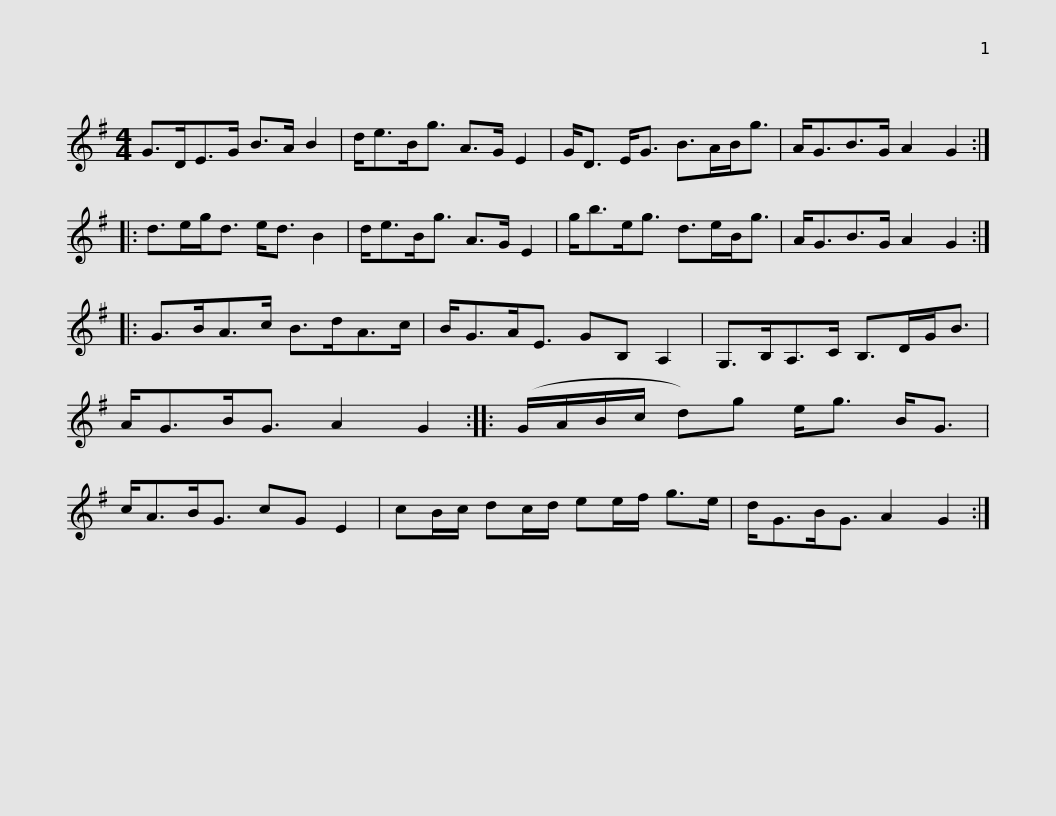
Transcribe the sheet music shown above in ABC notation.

X:1
L:1/8
M:4/4
I:linebreak $
K:G
V:1 treble
V:1
 G>DE>G B>A B2 | d<eB<g A>G E2 | G<D E<G B>AB<g | A<GB>G A2 G2 :: d>eg<d e<d B2 |$ %5
 d<eB<g A>G E2 | g<be<g d>eB<g | A<GB>G A2 G2 :: G>BA>c B>dA>c | B<GA<E GB, A,2 |$ %10
 G,>B,A,>C B,>DG<B | A<GB<G A2 G2 :: (G/A/B/c/ d)g e<g B<G | c<AB<G cG E2 |$ cB/c/ dc/d/ ee/f/ g>e | %15
 d<GB<G A2 G2 :| %16
